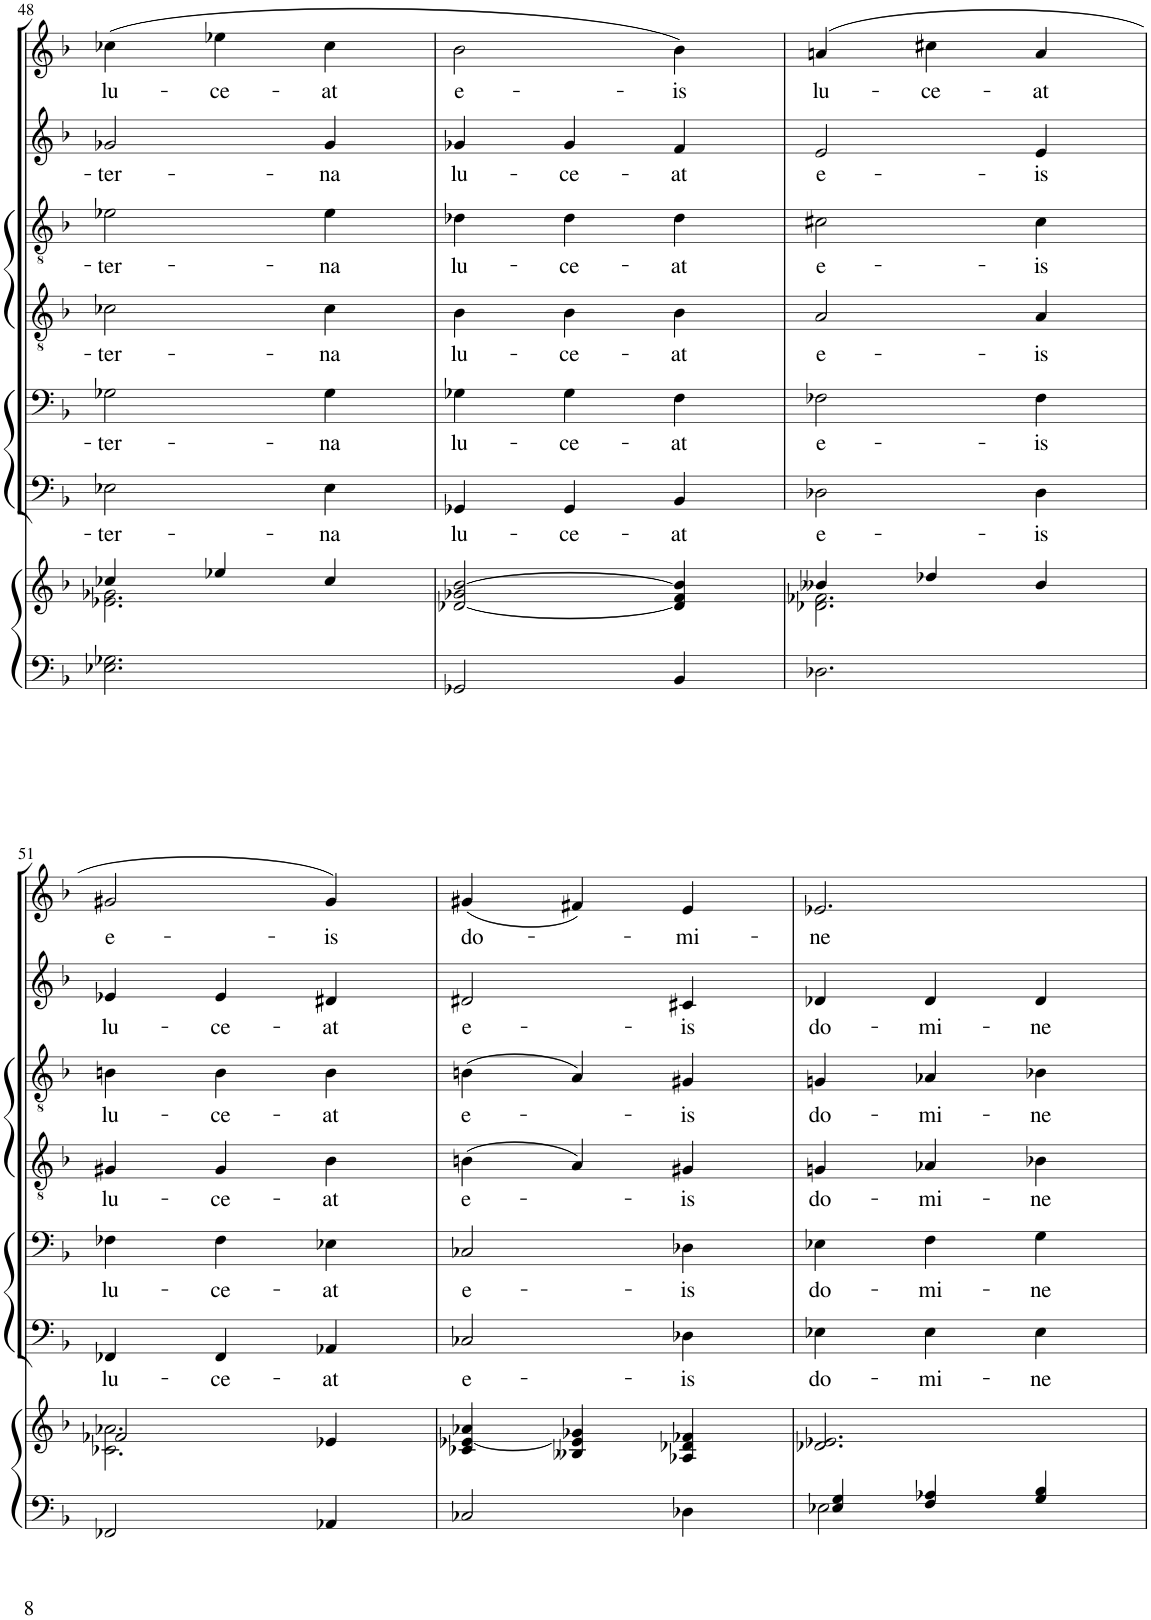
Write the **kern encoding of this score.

**kern	**kern	**kern	**text	**kern	**text	**kern	**text	**kern	**text	**kern	**text	**kern	**text
*part7	*part7	*part6	*part6	*part5	*part5	*part4	*part4	*part3	*part3	*part2	*part2	*part1	*part1
*staff8	*staff7	*staff6	*staff6	*staff5	*staff5	*staff4	*staff4	*staff3	*staff3	*staff2	*staff2	*staff1	*staff1
*I"PIANO	*	*I"BASSES II	*	*I"BASSES I	*	*I"TÉNORS II	*	*I"TÉNORS I	*	*I"ALTOS	*	*I"SOPRANOS	*
*I'Pno	*	*	*	*	*	*	*	*	*	*	*	*	*
!!LO:PB:g=z
*clefF4	*clefG2	*clefF4	*	*clefF4	*	*clefGv2	*	*clefGv2	*	*clefG2	*	*clefG2	*
*k[b-]	*k[b-]	*k[b-]	*	*k[b-]	*	*k[b-]	*	*k[b-]	*	*k[b-]	*	*k[b-]	*
*M3/4	*M3/4	*M3/4	*	*M3/4	*	*M3/4	*	*M3/4	*	*M3/4	*	*M3/4	*
=48	=48	=48	=48	=48	=48	=48	=48	=48	=48	=48	=48	=48	=48
*	*^	*	*	*	*	*	*	*	*	*	*	*	*
!	!	!	!	!LO:LY:b	!	!LO:LY:b	!	!LO:LY:b	!	!LO:LY:b	!	!LO:LY:b	!	!LO:LY:b
2.E-X\ 2.G-X\	4cc-X/	2.e-X\ 2.g-X\	2E-X\	-ter-	2G-X\	-ter-	2c-X\	-ter-	2e-X\	-ter-	2g-X/	-ter-	(4cc-X\	lu-
!	!	!	!	!	!	!	!	!	!	!	!	!	!	!LO:LY:b
.	4ee-X/	.	.	.	.	.	.	.	.	.	.	.	4ee-X\	-ce-
!	!	!	!	!LO:LY:b	!	!LO:LY:b	!	!LO:LY:b	!	!LO:LY:b	!	!LO:LY:b	!	!LO:LY:b
.	4cc-/	.	4E-\	-na	4G-\	-na	4c-\	-na	4e-\	-na	4g-/	-na	4cc-\	-at
*	*v	*v	*	*	*	*	*	*	*	*	*	*	*	*
=49	=49	=49	=49	=49	=49	=49	=49	=49	=49	=49	=49	=49	=49
!	!	!	!LO:LY:b	!	!LO:LY:b	!	!LO:LY:b	!	!LO:LY:b	!	!LO:LY:b	!	!LO:LY:b
2GG-X/	[2d-X/ 2g-X/ [2b-/	4GG-X/	lu-	4G-X\	lu-	4B-\	lu-	4d-X\	lu-	4g-X/	lu-	2b-\	e-
!	!	!	!LO:LY:b	!	!LO:LY:b	!	!LO:LY:b	!	!LO:LY:b	!	!LO:LY:b	!	!
.	.	4GG-/	-ce-	4G-\	-ce-	4B-\	-ce-	4d-\	-ce-	4g-/	-ce-	.	.
!	!	!	!LO:LY:b	!	!LO:LY:b	!	!LO:LY:b	!	!LO:LY:b	!	!LO:LY:b	!	!LO:LY:b
4BB-/	4d-/] 4f/ 4b-/]	4BB-/	-at	4F\	-at	4B-\	-at	4d-\	-at	4f/	-at	4b-\)	-is
=50	=50	=50	=50	=50	=50	=50	=50	=50	=50	=50	=50	=50	=50
*	*^	*	*	*	*	*	*	*	*	*	*	*	*
!	!	!	!	!LO:LY:b	!	!LO:LY:b	!	!LO:LY:b	!	!LO:LY:b	!	!LO:LY:b	!	!LO:LY:b
2.D-X\	4b--X/	2.d-X\ 2.f-X\	2D-X\	e-	2F-X\	e-	2A/	e-	2c#X\	e-	2e/	e-	(4an/	lu-
!	!	!	!	!	!	!	!	!	!	!	!	!	!	!LO:LY:b
.	4dd-X/	.	.	.	.	.	.	.	.	.	.	.	4cc#X\	-ce-
!	!	!	!	!LO:LY:b	!	!LO:LY:b	!	!LO:LY:b	!	!LO:LY:b	!	!LO:LY:b	!	!LO:LY:b
.	4b--/	.	4D-\	-is	4F-\	-is	4A/	-is	4c#\	-is	4e/	-is	4a/	-at
!!LO:LB:g=z
=51	=51	=51	=51	=51	=51	=51	=51	=51	=51	=51	=51	=51	=51	=51
!	!	!	!	!LO:LY:b	!	!LO:LY:b	!	!LO:LY:b	!	!LO:LY:b	!	!LO:LY:b	!	!LO:LY:b
2FF-X/	2f-X/	2.c-X\ 2.a-X\	4FF-X/	lu-	4F-X\	lu-	4G#X/	lu-	4Bn\	lu-	4e-X/	lu-	2g#X/	e-
!	!	!	!	!LO:LY:b	!	!LO:LY:b	!	!LO:LY:b	!	!LO:LY:b	!	!LO:LY:b	!	!
.	.	.	4FF-/	-ce-	4F-\	-ce-	4G#/	-ce-	4B\	-ce-	4e-/	-ce-	.	.
!	!	!	!	!LO:LY:b	!	!LO:LY:b	!	!LO:LY:b	!	!LO:LY:b	!	!LO:LY:b	!	!LO:LY:b
4AA-X/	4e-X/	.	4AA-X/	-at	4E-X\	-at	4B-\	-at	4B\	-at	4d#X/	-at	4g#/)	-is
*	*v	*v	*	*	*	*	*	*	*	*	*	*	*	*
=52	=52	=52	=52	=52	=52	=52	=52	=52	=52	=52	=52	=52	=52
!	!	!	!LO:LY:b	!	!LO:LY:b	!	!LO:LY:b	!	!LO:LY:b	!	!LO:LY:b	!	!LO:LY:b
2C-X/	4c-X/ [4e-X/ 4a-X/	2C-X/	e-	2C-X/	e-	(4Bn\	e-	(4Bn\	e-	2d#X/	e-	(4g#X/	do-
.	4B--X/ 4e-/] 4g-X/	.	.	.	.	4A/)	.	4A/)	.	.	.	4f#X/)	.
!	!	!	!LO:LY:b	!	!LO:LY:b	!	!LO:LY:b	!	!LO:LY:b	!	!LO:LY:b	!	!LO:LY:b
4D-X\	4A-X/ 4d-X/ 4f-X/	4D-X\	-is	4D-X\	-is	4G#X/	-is	4G#X/	-is	4c#X/	-is	4e/	-mi-
=53	=53	=53	=53	=53	=53	=53	=53	=53	=53	=53	=53	=53	=53
*^	*	*	*	*	*	*	*	*	*	*	*	*	*
!	!	!	!	!LO:LY:b	!	!LO:LY:b	!	!LO:LY:b	!	!LO:LY:b	!	!LO:LY:b	!	!LO:LY:b
4E-X/ 4G/	2.E-X\	2.d-X/ 2.e-X/	4E-X\	do-	4E-X\	do-	4Gn/	do-	4Gn/	do-	4d-X/	do-	2.e-X/	-ne
!	!	!	!	!LO:LY:b	!	!LO:LY:b	!	!LO:LY:b	!	!LO:LY:b	!	!LO:LY:b	!	!
4F/ 4A-X/	.	.	4E-\	-mi-	4F\	-mi-	4A-X/	-mi-	4A-X/	-mi-	4d-/	-mi-	.	.
!	!	!	!	!LO:LY:b	!	!LO:LY:b	!	!LO:LY:b	!	!LO:LY:b	!	!LO:LY:b	!	!
4G/ 4B-/	.	.	4E-\	-ne	4G\	-ne	4B-X\	-ne	4B-X\	-ne	4d-/	-ne	.	.
*v	*v	*	*	*	*	*	*	*	*	*	*	*	*	*
=	=	=	=	=	=	=	=	=	=	=	=	=	=
*-	*-	*-	*-	*-	*-	*-	*-	*-	*-	*-	*-	*-	*-
